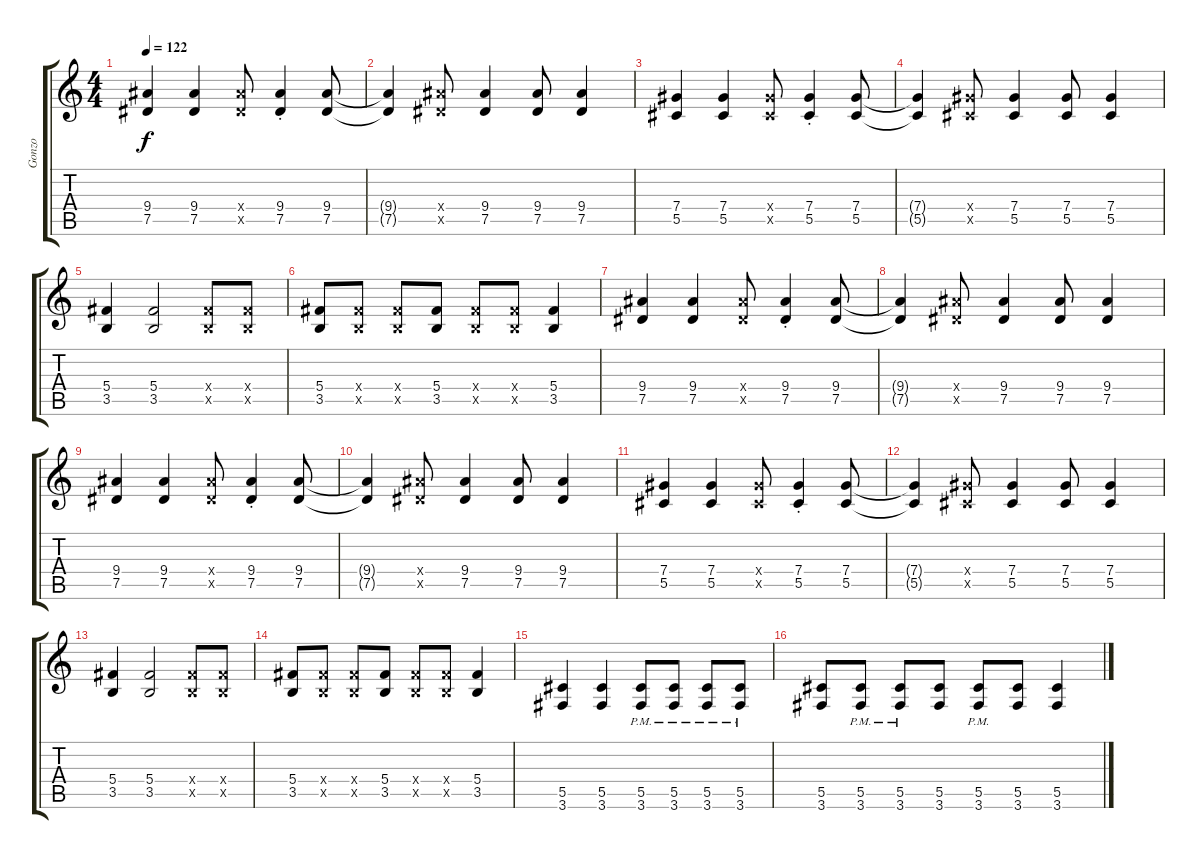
\track ("Gonzo" "Gonzo") {instrument distortionguitar}
\staff {score tabs}
\tuning (Eb4 Bb3 Gb3 Db3 Ab2 Eb2) {hide}
\ts (4 4)
\tempo 122
\clef g2
\ks c
(9.4 7.5).4{dy f} (9.4 7.5).4 (9.4{x} 7.5{x}).8 (9.4{st} 7.5{st}).4 (9.4 7.5).8 |
(9.4{t} 7.5{t}).4 (9.4{x} 7.5{x}).8 (9.4 7.5).4 (9.4 7.5).8 (9.4 7.5).4 |
(7.4 5.5).4 (7.4 5.5).4 (7.4{x} 5.5{x}).8 (7.4{st} 5.5{st}).4 (7.4 5.5).8 |
(7.4{t} 5.5{t}).4 (7.4{x} 5.5{x}).8 (7.4 5.5).4 (7.4 5.5).8 (7.4 5.5).4 |
(5.4 3.5).4 (5.4 3.5).2 (5.4{x} 3.5{x}).8 (5.4{x} 3.5{x}).8 |
(5.4 3.5).8 (5.4{x} 3.5{x}).8 (5.4{x} 3.5{x}).8 (5.4 3.5).8 (5.4{x} 3.5{x}).8 (5.4{x} 3.5{x}).8 (5.4 3.5).4 |
(9.4 7.5).4 (9.4 7.5).4 (9.4{x} 7.5{x}).8 (9.4{st} 7.5{st}).4 (9.4 7.5).8 |
(9.4{t} 7.5{t}).4 (9.4{x} 7.5{x}).8 (9.4 7.5).4 (9.4 7.5).8 (9.4 7.5).4 |
(9.4 7.5).4 (9.4 7.5).4 (9.4{x} 7.5{x}).8 (9.4{st} 7.5{st}).4 (9.4 7.5).8 |
(9.4{t} 7.5{t}).4 (9.4{x} 7.5{x}).8 (9.4 7.5).4 (9.4 7.5).8 (9.4 7.5).4 |
(7.4 5.5).4 (7.4 5.5).4 (7.4{x} 5.5{x}).8 (7.4{st} 5.5{st}).4 (7.4 5.5).8 |
(7.4{t} 5.5{t}).4 (7.4{x} 5.5{x}).8 (7.4 5.5).4 (7.4 5.5).8 (7.4 5.5).4 |
(5.4 3.5).4 (5.4 3.5).2 (5.4{x} 3.5{x}).8 (5.4{x} 3.5{x}).8 |
(5.4 3.5).8 (5.4{x} 3.5{x}).8 (5.4{x} 3.5{x}).8 (5.4 3.5).8 (5.4{x} 3.5{x}).8 (5.4{x} 3.5{x}).8 (5.4 3.5).4 |
(5.5 3.6).4 (5.5 3.6).4 (5.5{pm} 3.6{pm}).8 (5.5{pm} 3.6{pm}).8 (5.5{pm} 3.6{pm}).8 (5.5{pm} 3.6{pm}).8 |
(5.5 3.6).8 (5.5{pm} 3.6{pm}).8 (5.5{pm} 3.6{pm}).8 (5.5 3.6).8 (5.5{pm} 3.6{pm}).8 (5.5 3.6).8 (5.5 3.6).4
